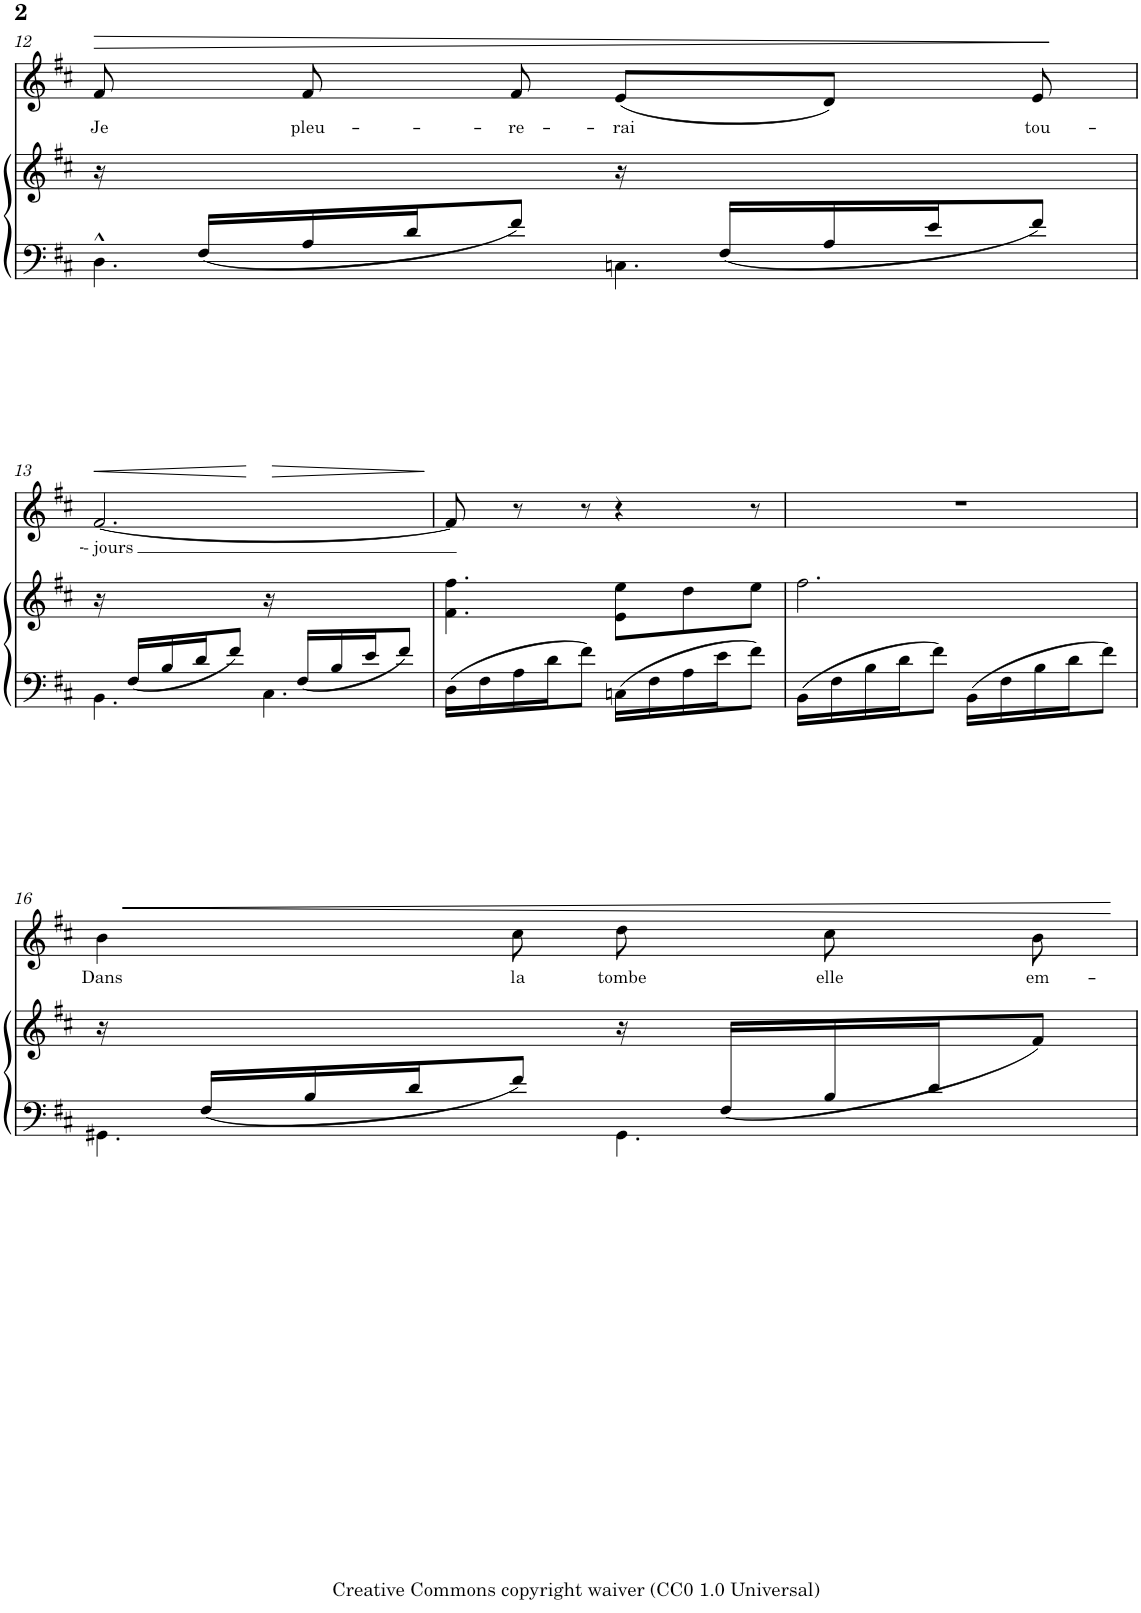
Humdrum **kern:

**kern	**kern	**kern	**text	**dynam
*part2	*part2	*part1	*part1	*part1
*staff3	*staff2	*staff1	*staff1	*staff1
*I"Piano	*	*I"Chant Voice	*	*
*I'Pno	*	*	*	*
!!LO:PB:g=z
*clefF4	*clefG2	*clefG2	*	*
*k[f#c#]	*k[f#c#]	*k[f#c#]	*	*
*M6/8	*M6/8	*M6/8	*	*
=12	=12	=12	=12	=12
*^	*	*	*	*
!	!	!	!	!LO:LY:b	!LO:HP:b
16ryy	4.D^^\	16r	8f#/	Je	>
16F#/LL	.	16ryy	.	.	.
!	!	!	!	!LO:LY:b	!
16A/	.	.	8f#/	pleu-	.
16d/J	.	.	.	.	.
!	!	!	!	!LO:LY:b	!
8f#/J	.	.	8f#/	-re-	.
!	!	!	!	!LO:LY:b	!
16ryy	4.Cn\	16r	(8e/L	-rai	.
16F#/LL	.	4ryy	.	.	.
16A/	.	.	8d/J)	.	.
16e/J	.	.	.	.	.
!	!	!	!	!LO:LY:b	!
8f#/J	.	.	8e/	tou-	]
.	.	16ryy	.	.	.
!!LO:LB:g=z
=13	=13	=13	=13	=13	=13
!	!	!	!	!LO:LY:b	!LO:HP:b
*	*	*	*^	*	*
16ryy	4.BB\	16r	[<2.f#/	4ryy	-- jours	<
16F#/LL	.	16ryy	.	.	.	.
16B/	.	.	.	.	.	.
16d/J	.	.	.	.	.	.
8f#/J	.	.	.	8ryy	.	.
16ryy	4.C#\	16r	.	4ryy	.	[
16F#/LL	.	4ryy	.	.	.	.
16B/	.	.	.	.	.	.
16e/J	.	.	.	.	.	.
8f#/J	.	.	.	8ryy	.	.
.	.	16ryy	.	.	.	.
*v	*v	*	*v	*v	*	*
=14	=14	=14	=14	=14
16D\LL	4.f#\ 4.ff#\	8f#/]	.	.
16F#\	.	.	.	.
16A\	.	8r	.	.
16d\J	.	.	.	.
8f#\J	.	8r	.	.
16Cn\LL	8e\ 8ee\L	4r	.	.
16F#\	.	.	.	.
16A\	8dd\	.	.	.
16e\J	.	.	.	.
8f#\J	8ee\J	8r	.	.
=15	=15	=15	=15	=15
16BB\LL	2.ff#\	2.r	.	.
16F#\	.	.	.	.
16B\	.	.	.	.
16d\J	.	.	.	.
8f#\J	.	.	.	.
16BB\LL	.	.	.	.
16F#\	.	.	.	.
16B\	.	.	.	.
16d\J	.	.	.	.
8f#\J	.	.	.	.
!!LO:LB:g=z
=16	=16	=16	=16	=16
*^	*	*	*	*
!	!	!	!	!LO:LY:b	!LO:HP:b
16ryy	4.GG#X\	16r	4b\	Dans	<
16F#/LL	.	16ryy	.	.	.
16B/	.	.	.	.	.
16d/J	.	.	.	.	.
!	!	!	!	!LO:LY:b	!
8f#/J	.	.	8cc#\	la	.
!	!	!	!	!LO:LY:b	!
16ryy	4.GG#\	16r	8dd\	tombe	.
(<16F#/LL	.	8.ryy	.	.	.
!	!	!	!	!LO:LY:b	!
16B/	.	.	8cc#\	elle	.
16d/J	.	.	.	.	.
!	!	!	!	!LO:LY:b	!
8ryy	.	8f#/J)	8b\	em-	.
*v	*v	*	*	*	*
.	.	.	.	[
=	=	=	=	=
*-	*-	*-	*-	*-
